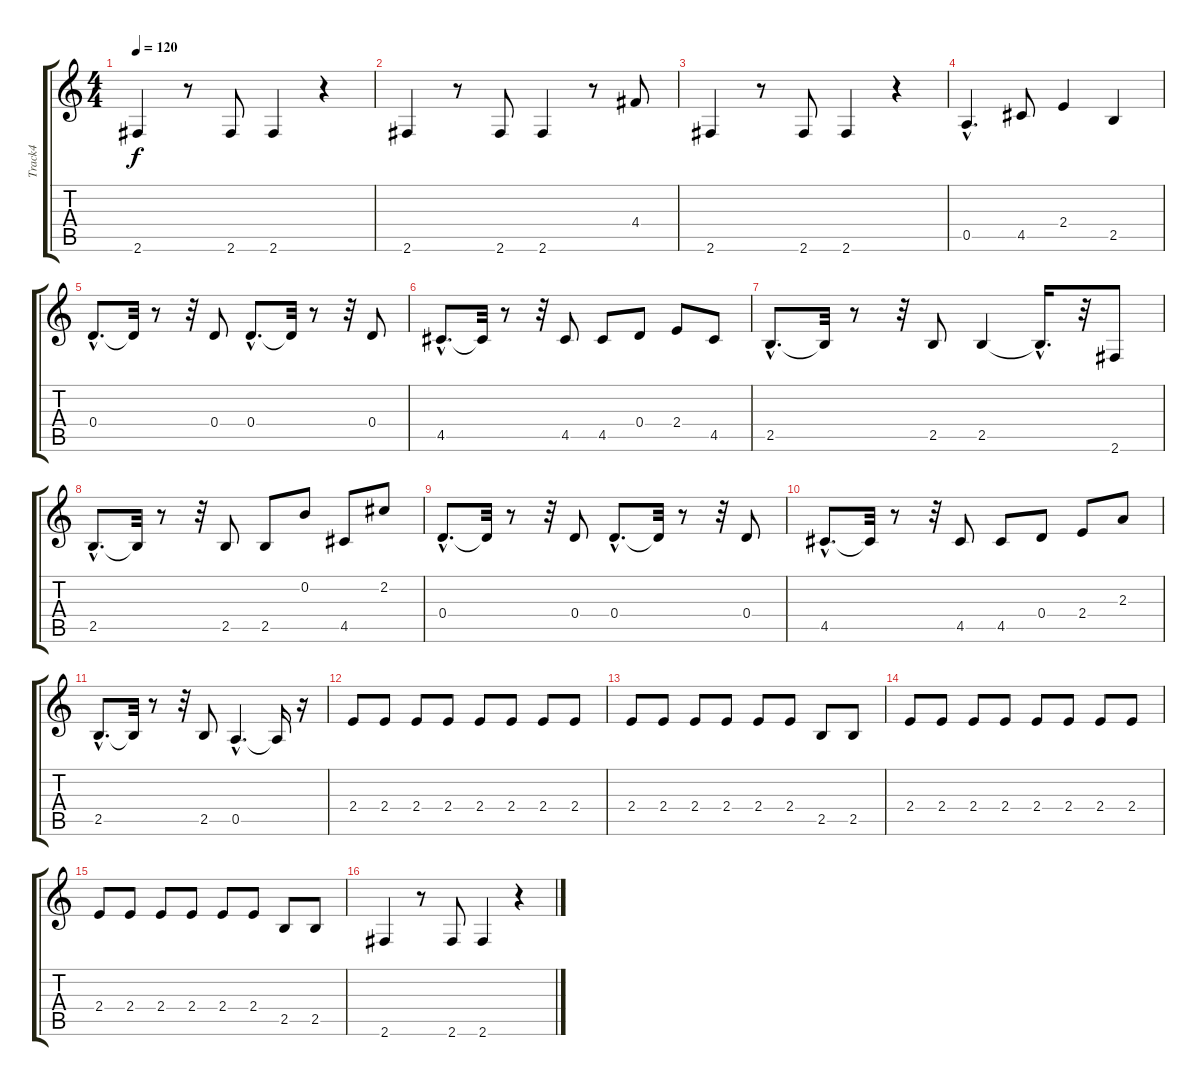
\track ("Track4" "Track4") {instrument electricbassfinger}
\staff {score tabs}
\tuning (E4 B3 G3 D3 A2 E2) {hide}
\ts (4 4)
\tempo 120
\clef g2
\ks c
2.6.4{dy f} r.8 2.6.8 2.6.4 r.4 |
2.6.4 r.8 2.6.8 2.6.4 r.8 4.4.8 |
2.6.4 r.8 2.6.8 2.6.4 r.4 |
0.5{hac}.4{d} 4.5.8 2.4.4 2.5.4 |
0.4{hac}.8{d} 0.4{t}.32 r.8 r.32 0.4.8 0.4{hac}.8{d} 0.4{t}.32 r.8 r.32 0.4.8 |
4.5{hac}.8{d} 4.5{t}.32 r.8 r.32 4.5.8 4.5.8 0.4.8 2.4.8 4.5.8 |
2.5{hac}.8{d} 2.5{t}.32 r.8 r.32 2.5.8 2.5.4 2.5{hac t}.16{d} r.32 2.6.8 |
2.5{hac}.8{d} 2.5{t}.32 r.8 r.32 2.5.8 2.5.8 0.2.8 4.5.8 2.2.8 |
0.4{hac}.8{d} 0.4{t}.32 r.8 r.32 0.4.8 0.4{hac}.8{d} 0.4{t}.32 r.8 r.32 0.4.8 |
4.5{hac}.8{d} 4.5{t}.32 r.8 r.32 4.5.8 4.5.8 0.4.8 2.4.8 2.3.8 |
2.5{hac}.8{d} 2.5{t}.32 r.8 r.32 2.5.8 0.5{hac}.4{d} 0.5{t}.16 r.16 |
2.4.8 2.4.8 2.4.8 2.4.8 2.4.8 2.4.8 2.4.8 2.4.8 |
2.4.8 2.4.8 2.4.8 2.4.8 2.4.8 2.4.8 2.5.8 2.5.8 |
2.4.8 2.4.8 2.4.8 2.4.8 2.4.8 2.4.8 2.4.8 2.4.8 |
2.4.8 2.4.8 2.4.8 2.4.8 2.4.8 2.4.8 2.5.8 2.5.8 |
2.6.4 r.8 2.6.8 2.6.4 r.4
